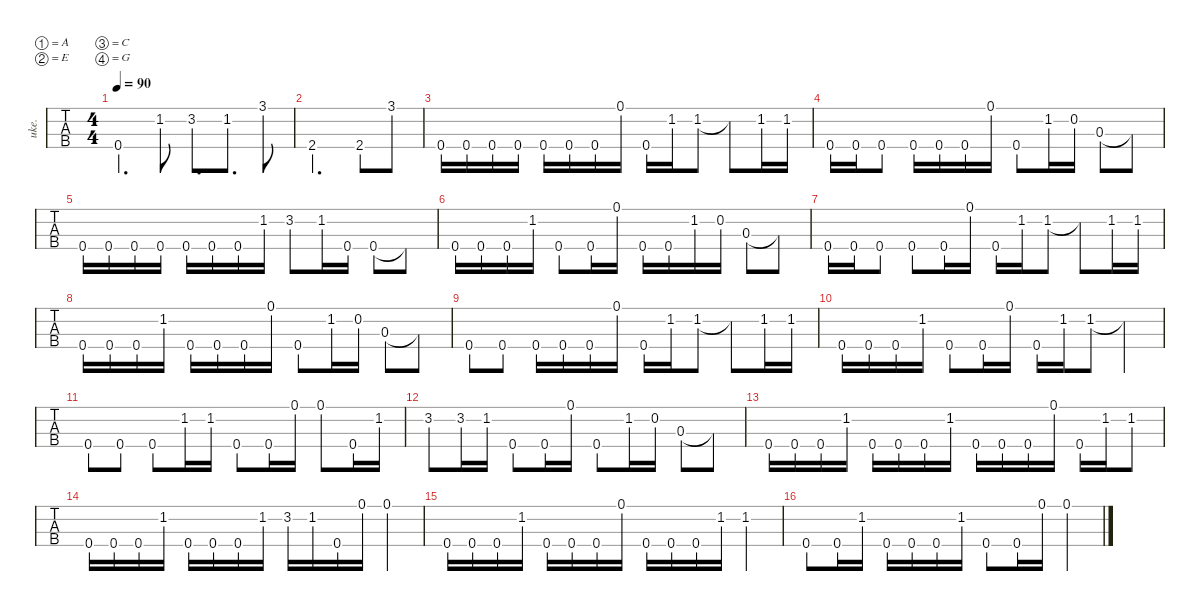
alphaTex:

\defaultSystemsLayout 4
\hideDynamics
\bracketExtendMode nobrackets
\otherSystemsTrackNameOrientation horizontal
\track ("Ukulele" "uke.") {instrument acousticguitarnylon}
\staff {tabs}
\tuning (A4 E4 C4 G4)
\displaytranspose 0
\ts (4 4)
\tempo 90
\clef g2
\ks c
0.4.4{d dy mf} 1.2.8 3.2.8{d} 1.2.8{d} 3.1.8 |
2.4.2{d} 2.4.8 3.1.8 |
0.4.16 0.4.16 0.4.16 0.4.16 0.4.16 0.4.16 0.4.16 0.1.16 0.4.16 1.2.16 1.2.8 1.2{t}.8 1.2.16 1.2.16 |
0.4.16 0.4.16 0.4.8 0.4.16 0.4.16 0.4.16 0.1.16 0.4.8 1.2.16 0.2.16 0.3.8 0.3{t}.8 |
0.4.16 0.4.16 0.4.16 0.4.16 0.4.16 0.4.16 0.4.16 1.2.16 3.2.8 1.2.16 0.4.16 0.4.8 0.4{t}.8 |
0.4.16 0.4.16 0.4.16 1.2.16 0.4.8 0.4.16 0.1.16 0.4.16 0.4.16 1.2.16 0.2.16 0.3.8 0.3{t}.8 |
0.4.16 0.4.16 0.4.8 0.4.8 0.4.16 0.1.16 0.4.16 1.2.16 1.2.8 1.2{t}.8 1.2.16 1.2.16 |
0.4.16 0.4.16 0.4.16 1.2.16 0.4.16 0.4.16 0.4.16 0.1.16 0.4.8 1.2.16 0.2.16 0.3.8 0.3{t}.8 |
0.4.8 0.4.8 0.4.16 0.4.16 0.4.16 0.1.16 0.4.16 1.2.16 1.2.8 1.2{t}.8 1.2.16 1.2.16 |
0.4.16 0.4.16 0.4.16 1.2.16 0.4.8 0.4.16 0.1.16 0.4.16 1.2.16 1.2.8 1.2{t}.4 |
0.4.8 0.4.8 0.4.8 1.2.16 1.2.16 0.4.8 0.4.16 0.1.16 0.1.8 0.4.16 1.2.16 |
3.2.8 3.2.16 1.2.16 0.4.8 0.4.16 0.1.16 0.4.8 1.2.16 0.2.16 0.3.8 0.3{t}.8 |
0.4.16 0.4.16 0.4.16 1.2.16 0.4.16 0.4.16 0.4.16 1.2.16 0.4.16 0.4.16 0.4.16 0.1.16 0.4.16 1.2.16 1.2.8 |
0.4.16 0.4.16 0.4.16 1.2.16 0.4.16 0.4.16 0.4.16 1.2.16 3.2.16 1.2.16 0.4.16 0.1.16 0.1.4 |
0.4.16 0.4.16 0.4.16 1.2.16 0.4.16 0.4.16 0.4.16 0.1.16 0.4.16 0.4.16 0.4.16 1.2.16 1.2.4 |
0.4.8 0.4.16 1.2.16 0.4.16 0.4.16 0.4.16 1.2.16 0.4.8 0.4.16 0.1.16 0.1.4
